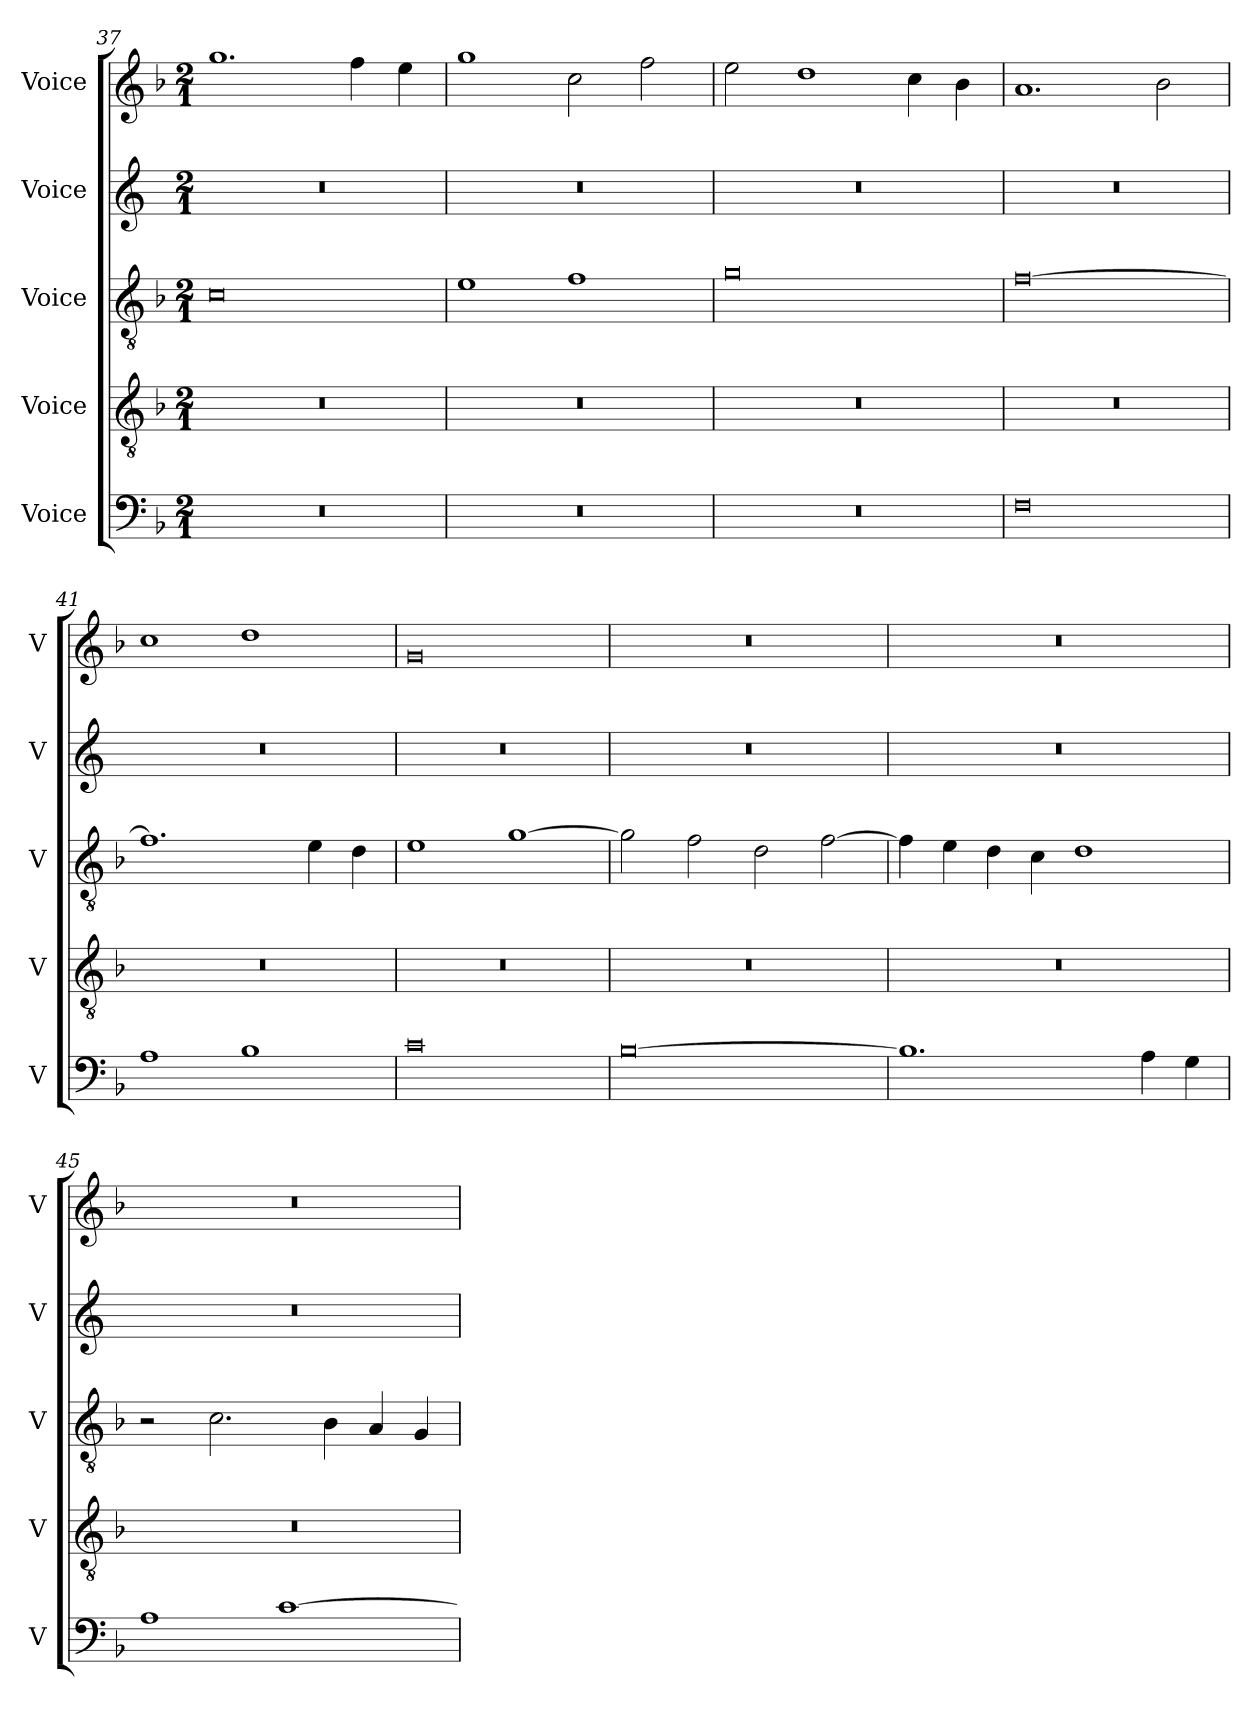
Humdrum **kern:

**kern	**kern	**kern	**kern	**kern
*part5	*part4	*part3	*part2	*part1
*staff5	*staff4	*staff3	*staff2	*staff1
*I"Voice	*I"Voice	*I"Voice	*I"Voice	*I"Voice
*I'V	*I'V	*I'V	*I'V	*I'V
!!LO:PB:g=z
*clefF4	*clefGv2	*clefGv2	*clefG2	*clefG2
*k[b-]	*k[b-]	*k[b-]	*k[]	*k[b-]
*M2/1	*M2/1	*M2/1	*M2/1	*M2/1
=37	=37	=37	=37	=37
0r	0r	0c	0r	1.gg
.	.	.	.	4ff\
.	.	.	.	4ee\
=38	=38	=38	=38	=38
0r	0r	1e	0r	1gg
.	.	1f	.	2cc\
.	.	.	.	2ff\
=39	=39	=39	=39	=39
0r	0r	0g	0r	2ee\
.	.	.	.	1dd
.	.	.	.	4cc\
.	.	.	.	4b-\
=40	=40	=40	=40	=40
0F	0r	[0f	0r	1.a
.	.	.	.	2b-\
!!LO:LB:g=z
=41	=41	=41	=41	=41
1A	0r	1.f]	0r	1cc
1B-	.	.	.	1dd
.	.	4e\	.	.
.	.	4d\	.	.
=42	=42	=42	=42	=42
0c	0r	1e	0r	0g
.	.	[1g	.	.
=43	=43	=43	=43	=43
[0B-	0r	2g\]	0r	0r
.	.	2f\	.	.
.	.	2d\	.	.
.	.	[2f\	.	.
=44	=44	=44	=44	=44
1.B-]	0r	4f\]	0r	0r
.	.	4e\	.	.
.	.	4d\	.	.
.	.	4c\	.	.
.	.	1d	.	.
4A\	.	.	.	.
4G\	.	.	.	.
!!LO:LB:g=z
=45	=45	=45	=45	=45
1A	0r	2r	0r	0r
.	.	2.c\	.	.
[1c	.	.	.	.
.	.	4B-\	.	.
.	.	4A/	.	.
.	.	4G/	.	.
=	=	=	=	=
*-	*-	*-	*-	*-
